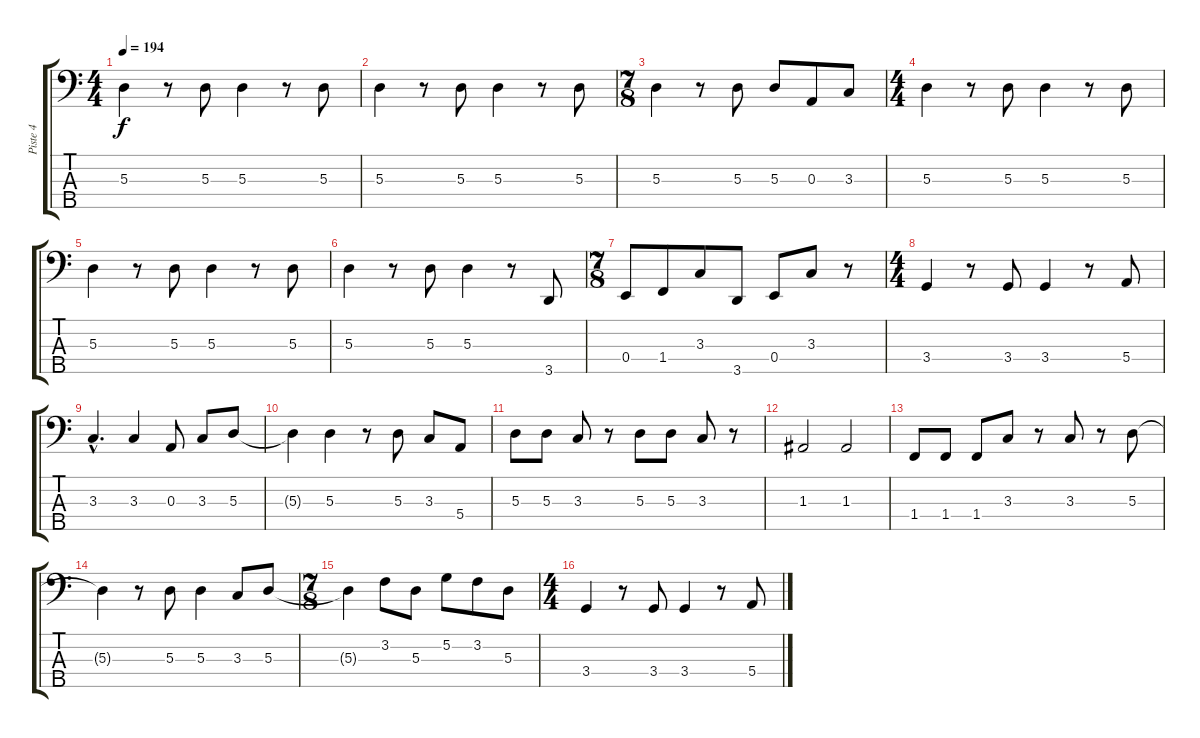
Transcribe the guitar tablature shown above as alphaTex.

\track ("Piste 4" "Piste 4") {instrument electricbassfinger}
\staff {score tabs}
\tuning (G2 D2 A1 E1 B0) {hide}
\ts (4 4)
\tempo 194
\clef f4
\ks c
5.3.4{dy f} r.8 5.3.8 5.3.4 r.8 5.3.8 |
5.3.4 r.8 5.3.8 5.3.4 r.8 5.3.8 |
\ts (7 8)
5.3.4 r.8 5.3.8 5.3.8 0.3.8 3.3.8 |
\ts (4 4)
5.3.4 r.8 5.3.8 5.3.4 r.8 5.3.8 |
5.3.4 r.8 5.3.8 5.3.4 r.8 5.3.8 |
5.3.4 r.8 5.3.8 5.3.4 r.8 3.5.8 |
\ts (7 8)
0.4.8 1.4.8 3.3.8 3.5.8 0.4.8 3.3.8 r.8 |
\ts (4 4)
3.4.4 r.8 3.4.8 3.4.4 r.8 5.4.8 |
3.3{hac}.4{d} 3.3.4 0.3.8 3.3.8 5.3.8 |
5.3{t}.4 5.3.4 r.8 5.3.8 3.3.8 5.4.8 |
5.3.8 5.3.8 3.3.8 r.8 5.3.8 5.3.8 3.3.8 r.8 |
1.3.2 1.3.2 |
1.4.8 1.4.8 1.4.8 3.3.8 r.8 3.3.8 r.8 5.3.8 |
5.3{t}.4 r.8 5.3.8 5.3.4 3.3.8 5.3.8 |
\ts (7 8)
5.3{t}.4 3.2.8 5.3.8 5.2.8 3.2.8 5.3.8 |
\ts (4 4)
3.4.4 r.8 3.4.8 3.4.4 r.8 5.4.8
